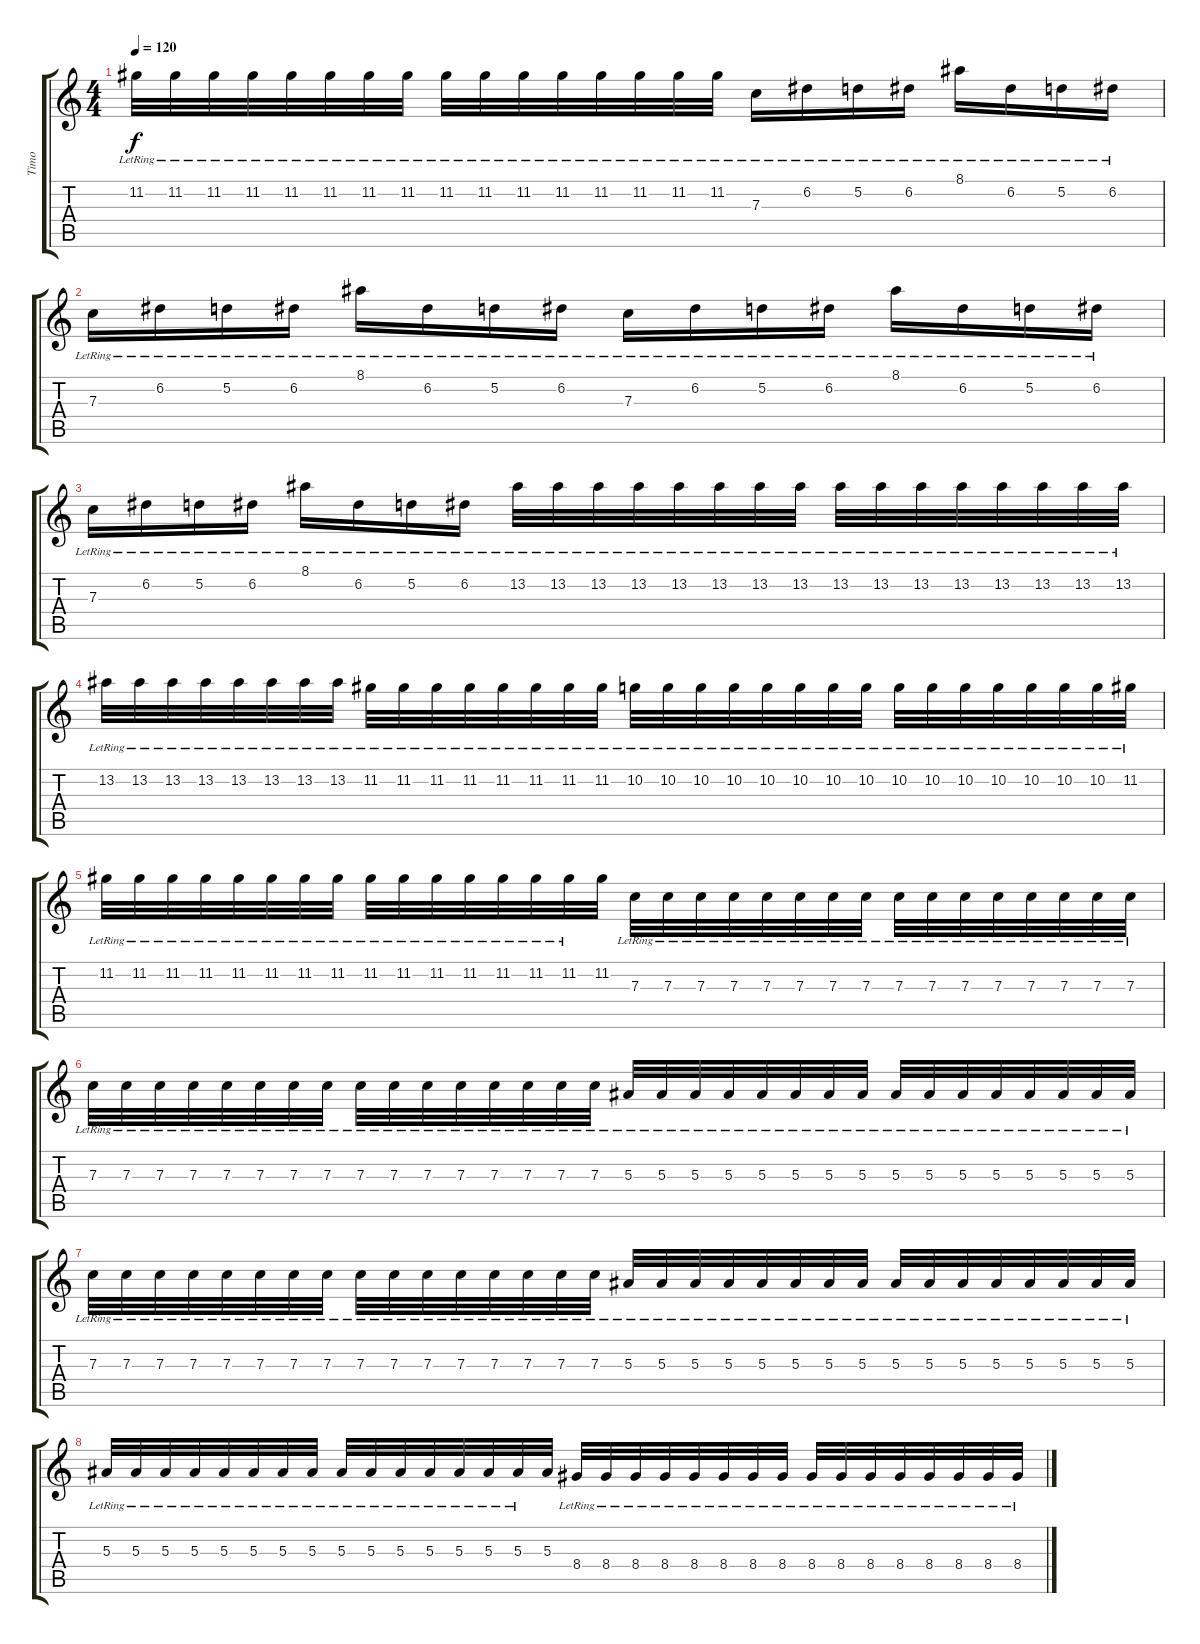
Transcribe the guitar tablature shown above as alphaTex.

\track ("Timo" "Timo") {instrument distortionguitar}
\staff {score tabs}
\tuning (D4 A3 F3 C3 G2 C2) {hide}
\ts (4 4)
\tempo 120
\clef g2
\ks c
11.2{lr}.32{dy f} 11.2{lr}.32 11.2{lr}.32 11.2{lr}.32 11.2{lr}.32 11.2{lr}.32 11.2{lr}.32 11.2{lr}.32 11.2{lr}.32 11.2{lr}.32 11.2{lr}.32 11.2{lr}.32 11.2{lr}.32 11.2{lr}.32 11.2{lr}.32 11.2{lr}.32 7.3{lr}.16 6.2{lr}.16 5.2{lr}.16 6.2{lr}.16 8.1{lr}.16 6.2{lr}.16 5.2{lr}.16 6.2{lr}.16 |
7.3{lr}.16 6.2{lr}.16 5.2{lr}.16 6.2{lr}.16 8.1{lr}.16 6.2{lr}.16 5.2{lr}.16 6.2{lr}.16 7.3{lr}.16 6.2{lr}.16 5.2{lr}.16 6.2{lr}.16 8.1{lr}.16 6.2{lr}.16 5.2{lr}.16 6.2{lr}.16 |
7.3{lr}.16 6.2{lr}.16 5.2{lr}.16 6.2{lr}.16 8.1{lr}.16 6.2{lr}.16 5.2{lr}.16 6.2{lr}.16 13.2{lr}.32 13.2{lr}.32 13.2{lr}.32 13.2{lr}.32 13.2{lr}.32 13.2{lr}.32 13.2{lr}.32 13.2{lr}.32 13.2{lr}.32 13.2{lr}.32 13.2{lr}.32 13.2{lr}.32 13.2{lr}.32 13.2{lr}.32 13.2{lr}.32 13.2{lr}.32 |
13.2{lr}.32 13.2{lr}.32 13.2{lr}.32 13.2{lr}.32 13.2{lr}.32 13.2{lr}.32 13.2{lr}.32 13.2{lr}.32 11.2{lr}.32 11.2{lr}.32 11.2{lr}.32 11.2{lr}.32 11.2{lr}.32 11.2{lr}.32 11.2{lr}.32 11.2{lr}.32 10.2{lr}.32 10.2{lr}.32 10.2{lr}.32 10.2{lr}.32 10.2{lr}.32 10.2{lr}.32 10.2{lr}.32 10.2{lr}.32 10.2{lr}.32 10.2{lr}.32 10.2{lr}.32 10.2{lr}.32 10.2{lr}.32 10.2{lr}.32 10.2{lr}.32 11.2{lr}.32 |
11.2{lr}.32 11.2{lr}.32 11.2{lr}.32 11.2{lr}.32 11.2{lr}.32 11.2{lr}.32 11.2{lr}.32 11.2{lr}.32 11.2{lr}.32 11.2{lr}.32 11.2{lr}.32 11.2{lr}.32 11.2{lr}.32 11.2{lr}.32 11.2{lr}.32 11.2.32 7.3{lr}.32 7.3{lr}.32 7.3{lr}.32 7.3{lr}.32 7.3{lr}.32 7.3{lr}.32 7.3{lr}.32 7.3{lr}.32 7.3{lr}.32 7.3{lr}.32 7.3{lr}.32 7.3{lr}.32 7.3{lr}.32 7.3{lr}.32 7.3{lr}.32 7.3{lr}.32 |
7.3{lr}.32 7.3{lr}.32 7.3{lr}.32 7.3{lr}.32 7.3{lr}.32 7.3{lr}.32 7.3{lr}.32 7.3{lr}.32 7.3{lr}.32 7.3{lr}.32 7.3{lr}.32 7.3{lr}.32 7.3{lr}.32 7.3{lr}.32 7.3{lr}.32 7.3{lr}.32 5.3{lr}.32 5.3{lr}.32 5.3{lr}.32 5.3{lr}.32 5.3{lr}.32 5.3{lr}.32 5.3{lr}.32 5.3{lr}.32 5.3{lr}.32 5.3{lr}.32 5.3{lr}.32 5.3{lr}.32 5.3{lr}.32 5.3{lr}.32 5.3{lr}.32 5.3{lr}.32 |
7.3{lr}.32 7.3{lr}.32 7.3{lr}.32 7.3{lr}.32 7.3{lr}.32 7.3{lr}.32 7.3{lr}.32 7.3{lr}.32 7.3{lr}.32 7.3{lr}.32 7.3{lr}.32 7.3{lr}.32 7.3{lr}.32 7.3{lr}.32 7.3{lr}.32 7.3{lr}.32 5.3{lr}.32 5.3{lr}.32 5.3{lr}.32 5.3{lr}.32 5.3{lr}.32 5.3{lr}.32 5.3{lr}.32 5.3{lr}.32 5.3{lr}.32 5.3{lr}.32 5.3{lr}.32 5.3{lr}.32 5.3{lr}.32 5.3{lr}.32 5.3{lr}.32 5.3{lr}.32 |
5.3{lr}.32 5.3{lr}.32 5.3{lr}.32 5.3{lr}.32 5.3{lr}.32 5.3{lr}.32 5.3{lr}.32 5.3{lr}.32 5.3{lr}.32 5.3{lr}.32 5.3{lr}.32 5.3{lr}.32 5.3{lr}.32 5.3{lr}.32 5.3{lr}.32 5.3.32 8.4{lr}.32 8.4{lr}.32 8.4{lr}.32 8.4{lr}.32 8.4{lr}.32 8.4{lr}.32 8.4{lr}.32 8.4{lr}.32 8.4{lr}.32 8.4{lr}.32 8.4{lr}.32 8.4{lr}.32 8.4{lr}.32 8.4{lr}.32 8.4{lr}.32 8.4{lr}.32
